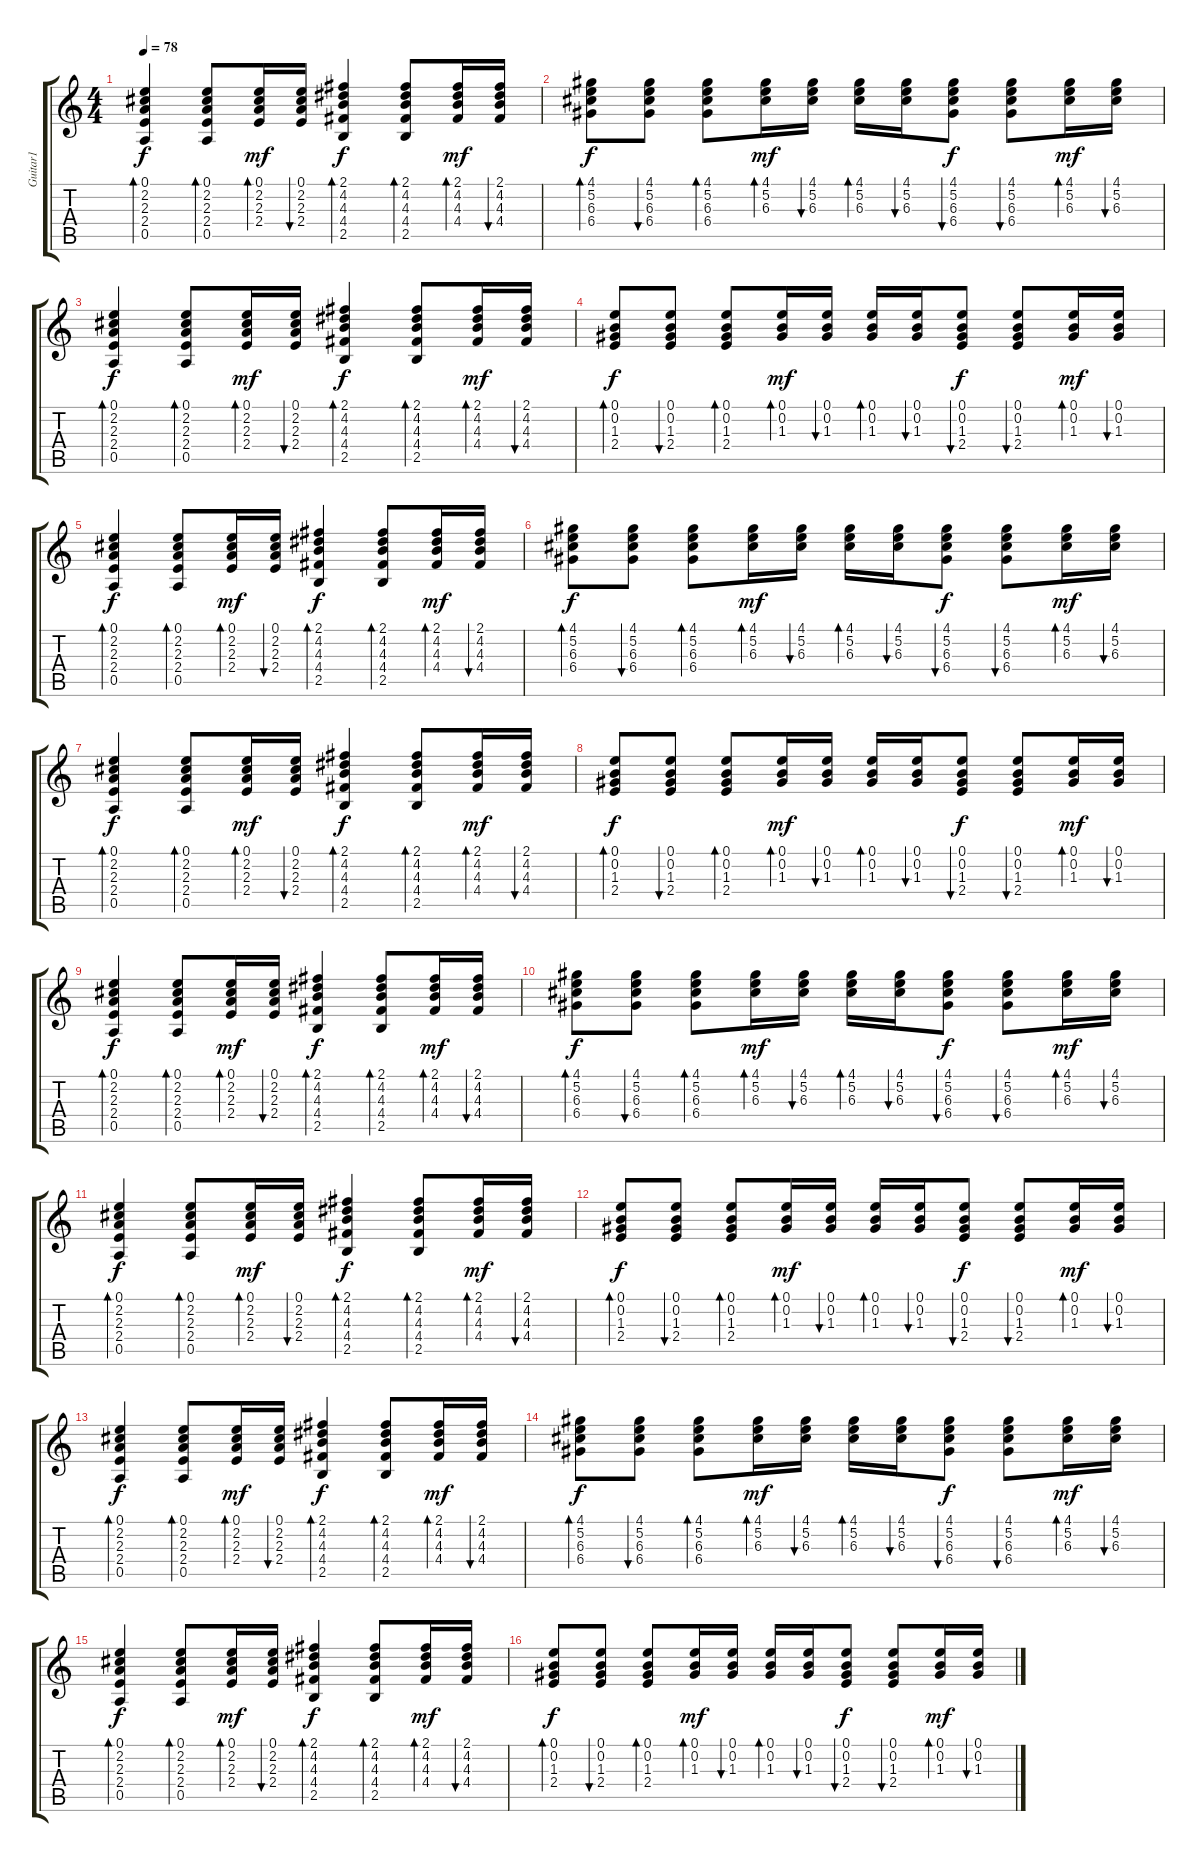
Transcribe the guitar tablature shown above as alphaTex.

\track ("Guitar1" "Guitar1") {instrument acousticguitarsteel}
\staff {score tabs}
\tuning (E4 B3 G3 D3 A2 E2) {hide}
\ts (4 4)
\tempo 78
\clef g2
\ks c
(0.1 2.2 2.3 2.4 0.5).4{bd 30 dy f} (0.1 2.2 2.3 2.4 0.5).8{bd 30} (0.1 2.2 2.3 2.4).16{bd 30 dy mf} (0.1 2.2 2.3 2.4).16{bu 30} (2.1 4.2 4.3 4.4 2.5).4{bd 30 dy f} (2.1 4.2 4.3 4.4 2.5).8{bd 30} (2.1 4.2 4.3 4.4).16{bd 30 dy mf} (2.1 4.2 4.3 4.4).16{bu 30} |
(4.1 5.2 6.3 6.4).8{bd 30 dy f} (4.1 5.2 6.3 6.4).8{bu 30} (4.1 5.2 6.3 6.4).8{bd 30} (4.1 5.2 6.3).16{bd 30 dy mf} (4.1 5.2 6.3).16{bu 30} (4.1 5.2 6.3).16{bd 30} (4.1 5.2 6.3).16{bu 30} (4.1 5.2 6.3 6.4).8{bu 30 dy f} (4.1 5.2 6.3 6.4).8{bu 30} (4.1 5.2 6.3).16{bd 30 dy mf} (4.1 5.2 6.3).16{bu 30} |
(0.1 2.2 2.3 2.4 0.5).4{bd 30 dy f} (0.1 2.2 2.3 2.4 0.5).8{bd 30} (0.1 2.2 2.3 2.4).16{bd 30 dy mf} (0.1 2.2 2.3 2.4).16{bu 30} (2.1 4.2 4.3 4.4 2.5).4{bd 30 dy f} (2.1 4.2 4.3 4.4 2.5).8{bd 30} (2.1 4.2 4.3 4.4).16{bd 30 dy mf} (2.1 4.2 4.3 4.4).16{bu 30} |
(0.1 0.2 1.3 2.4).8{bd 30 dy f} (0.1 0.2 1.3 2.4).8{bu 30} (0.1 0.2 1.3 2.4).8{bd 30} (0.1 0.2 1.3).16{bd 30 dy mf} (0.1 0.2 1.3).16{bu 30} (0.1 0.2 1.3).16{bd 30} (0.1 0.2 1.3).16{bu 30} (0.1 0.2 1.3 2.4).8{bu 30 dy f} (0.1 0.2 1.3 2.4).8{bu 30} (0.1 0.2 1.3).16{bd 30 dy mf} (0.1 0.2 1.3).16{bu 30} |
(0.1 2.2 2.3 2.4 0.5).4{bd 30 dy f} (0.1 2.2 2.3 2.4 0.5).8{bd 30} (0.1 2.2 2.3 2.4).16{bd 30 dy mf} (0.1 2.2 2.3 2.4).16{bu 30} (2.1 4.2 4.3 4.4 2.5).4{bd 30 dy f} (2.1 4.2 4.3 4.4 2.5).8{bd 30} (2.1 4.2 4.3 4.4).16{bd 30 dy mf} (2.1 4.2 4.3 4.4).16{bu 30} |
(4.1 5.2 6.3 6.4).8{bd 30 dy f} (4.1 5.2 6.3 6.4).8{bu 30} (4.1 5.2 6.3 6.4).8{bd 30} (4.1 5.2 6.3).16{bd 30 dy mf} (4.1 5.2 6.3).16{bu 30} (4.1 5.2 6.3).16{bd 30} (4.1 5.2 6.3).16{bu 30} (4.1 5.2 6.3 6.4).8{bu 30 dy f} (4.1 5.2 6.3 6.4).8{bu 30} (4.1 5.2 6.3).16{bd 30 dy mf} (4.1 5.2 6.3).16{bu 30} |
(0.1 2.2 2.3 2.4 0.5).4{bd 30 dy f} (0.1 2.2 2.3 2.4 0.5).8{bd 30} (0.1 2.2 2.3 2.4).16{bd 30 dy mf} (0.1 2.2 2.3 2.4).16{bu 30} (2.1 4.2 4.3 4.4 2.5).4{bd 30 dy f} (2.1 4.2 4.3 4.4 2.5).8{bd 30} (2.1 4.2 4.3 4.4).16{bd 30 dy mf} (2.1 4.2 4.3 4.4).16{bu 30} |
(0.1 0.2 1.3 2.4).8{bd 30 dy f} (0.1 0.2 1.3 2.4).8{bu 30} (0.1 0.2 1.3 2.4).8{bd 30} (0.1 0.2 1.3).16{bd 30 dy mf} (0.1 0.2 1.3).16{bu 30} (0.1 0.2 1.3).16{bd 30} (0.1 0.2 1.3).16{bu 30} (0.1 0.2 1.3 2.4).8{bu 30 dy f} (0.1 0.2 1.3 2.4).8{bu 30} (0.1 0.2 1.3).16{bd 30 dy mf} (0.1 0.2 1.3).16{bu 30} |
(0.1 2.2 2.3 2.4 0.5).4{bd 30 dy f} (0.1 2.2 2.3 2.4 0.5).8{bd 30} (0.1 2.2 2.3 2.4).16{bd 30 dy mf} (0.1 2.2 2.3 2.4).16{bu 30} (2.1 4.2 4.3 4.4 2.5).4{bd 30 dy f} (2.1 4.2 4.3 4.4 2.5).8{bd 30} (2.1 4.2 4.3 4.4).16{bd 30 dy mf} (2.1 4.2 4.3 4.4).16{bu 30} |
(4.1 5.2 6.3 6.4).8{bd 30 dy f} (4.1 5.2 6.3 6.4).8{bu 30} (4.1 5.2 6.3 6.4).8{bd 30} (4.1 5.2 6.3).16{bd 30 dy mf} (4.1 5.2 6.3).16{bu 30} (4.1 5.2 6.3).16{bd 30} (4.1 5.2 6.3).16{bu 30} (4.1 5.2 6.3 6.4).8{bu 30 dy f} (4.1 5.2 6.3 6.4).8{bu 30} (4.1 5.2 6.3).16{bd 30 dy mf} (4.1 5.2 6.3).16{bu 30} |
(0.1 2.2 2.3 2.4 0.5).4{bd 30 dy f} (0.1 2.2 2.3 2.4 0.5).8{bd 30} (0.1 2.2 2.3 2.4).16{bd 30 dy mf} (0.1 2.2 2.3 2.4).16{bu 30} (2.1 4.2 4.3 4.4 2.5).4{bd 30 dy f} (2.1 4.2 4.3 4.4 2.5).8{bd 30} (2.1 4.2 4.3 4.4).16{bd 30 dy mf} (2.1 4.2 4.3 4.4).16{bu 30} |
(0.1 0.2 1.3 2.4).8{bd 30 dy f} (0.1 0.2 1.3 2.4).8{bu 30} (0.1 0.2 1.3 2.4).8{bd 30} (0.1 0.2 1.3).16{bd 30 dy mf} (0.1 0.2 1.3).16{bu 30} (0.1 0.2 1.3).16{bd 30} (0.1 0.2 1.3).16{bu 30} (0.1 0.2 1.3 2.4).8{bu 30 dy f} (0.1 0.2 1.3 2.4).8{bu 30} (0.1 0.2 1.3).16{bd 30 dy mf} (0.1 0.2 1.3).16{bu 30} |
(0.1 2.2 2.3 2.4 0.5).4{bd 30 dy f} (0.1 2.2 2.3 2.4 0.5).8{bd 30} (0.1 2.2 2.3 2.4).16{bd 30 dy mf} (0.1 2.2 2.3 2.4).16{bu 30} (2.1 4.2 4.3 4.4 2.5).4{bd 30 dy f} (2.1 4.2 4.3 4.4 2.5).8{bd 30} (2.1 4.2 4.3 4.4).16{bd 30 dy mf} (2.1 4.2 4.3 4.4).16{bu 30} |
(4.1 5.2 6.3 6.4).8{bd 30 dy f} (4.1 5.2 6.3 6.4).8{bu 30} (4.1 5.2 6.3 6.4).8{bd 30} (4.1 5.2 6.3).16{bd 30 dy mf} (4.1 5.2 6.3).16{bu 30} (4.1 5.2 6.3).16{bd 30} (4.1 5.2 6.3).16{bu 30} (4.1 5.2 6.3 6.4).8{bu 30 dy f} (4.1 5.2 6.3 6.4).8{bu 30} (4.1 5.2 6.3).16{bd 30 dy mf} (4.1 5.2 6.3).16{bu 30} |
(0.1 2.2 2.3 2.4 0.5).4{bd 30 dy f} (0.1 2.2 2.3 2.4 0.5).8{bd 30} (0.1 2.2 2.3 2.4).16{bd 30 dy mf} (0.1 2.2 2.3 2.4).16{bu 30} (2.1 4.2 4.3 4.4 2.5).4{bd 30 dy f} (2.1 4.2 4.3 4.4 2.5).8{bd 30} (2.1 4.2 4.3 4.4).16{bd 30 dy mf} (2.1 4.2 4.3 4.4).16{bu 30} |
(0.1 0.2 1.3 2.4).8{bd 30 dy f} (0.1 0.2 1.3 2.4).8{bu 30} (0.1 0.2 1.3 2.4).8{bd 30} (0.1 0.2 1.3).16{bd 30 dy mf} (0.1 0.2 1.3).16{bu 30} (0.1 0.2 1.3).16{bd 30} (0.1 0.2 1.3).16{bu 30} (0.1 0.2 1.3 2.4).8{bu 30 dy f} (0.1 0.2 1.3 2.4).8{bu 30} (0.1 0.2 1.3).16{bd 30 dy mf} (0.1 0.2 1.3).16{bu 30}
